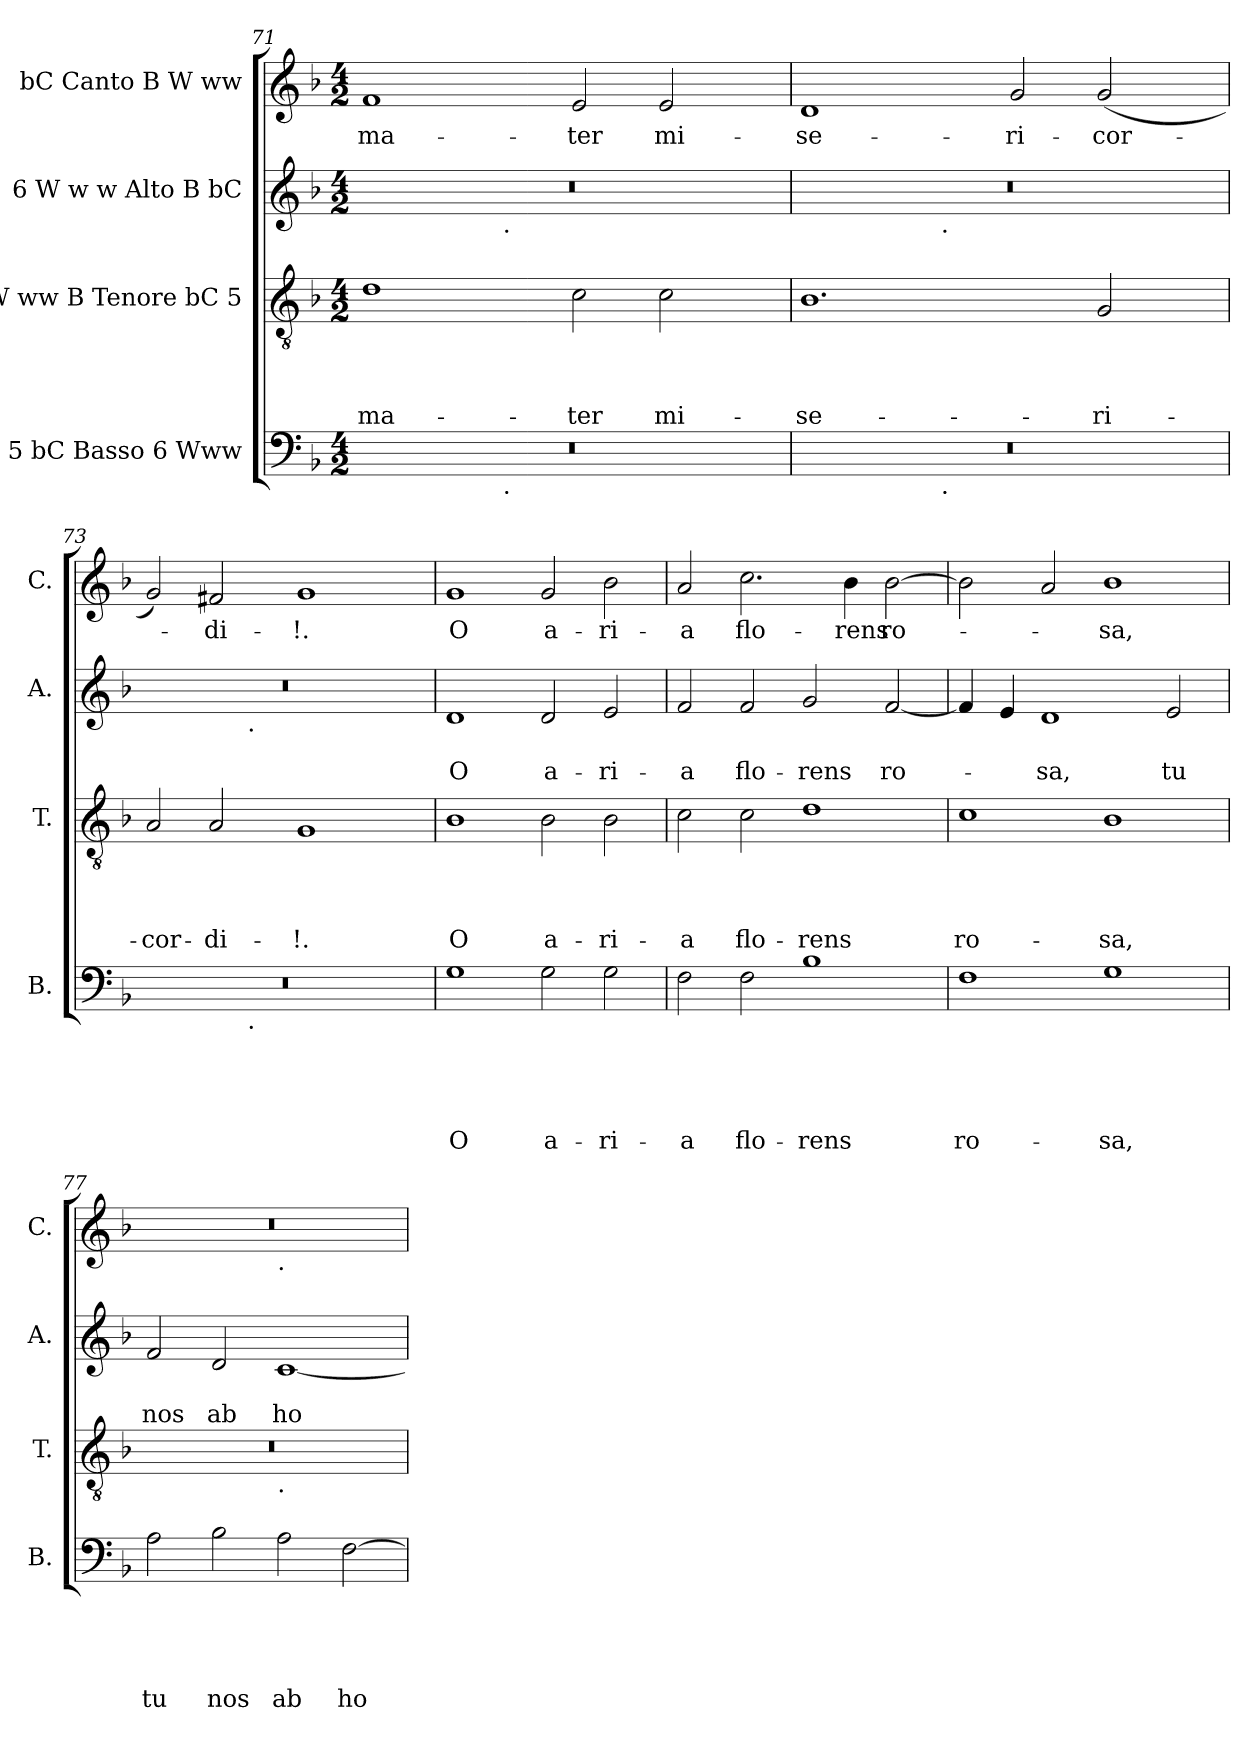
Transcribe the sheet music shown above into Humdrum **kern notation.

**kern	**text	**text	**text	**text	**text	**kern	**text	**text	**text	**text	**kern	**text	**text	**kern	**text
*part4	*part4	*part4	*part4	*part4	*part4	*part3	*part3	*part3	*part3	*part3	*part2	*part2	*part2	*part1	*part1
*staff4	*staff4	*staff4	*staff4	*staff4	*staff4	*staff3	*staff3	*staff3	*staff3	*staff3	*staff2	*staff2	*staff2	*staff1	*staff1
*I"5 bC Basso 6 Www	*	*	*	*	*	*I"W ww B Tenore bC 5	*	*	*	*	*I"6 W w w Alto B bC	*	*	*I"bC Canto B W ww	*
*I'B.	*	*	*	*	*	*I'T.	*	*	*	*	*I'A.	*	*	*I'C.	*
*clefF4	*	*	*	*	*	*clefGv2	*	*	*	*	*clefG2	*	*	*clefG2	*
*k[b-]	*	*	*	*	*	*k[b-]	*	*	*	*	*k[b-]	*	*	*k[b-]	*
*F:	*	*	*	*	*	*F:	*	*	*	*	*F:	*	*	*F:	*
*M4/2	*	*	*	*	*	*M4/2	*	*	*	*	*M4/2	*	*	*M4/2	*
=71	=71	=71	=71	=71	=71	=71	=71	=71	=71	=71	=71	=71	=71	=71	=71
!	!	!	!	!	!	!	!	!	!	!LO:LY:b	!	!	!	!	!LO:LY:b
*^	*	*	*	*	*	*	*	*	*	*	*^	*	*	*	*
0r	2ryy	.	.	.	.	.	1d	.	.	.	ma-	0r	2ryy	.	.	1f	ma-
.	8ryy	.	.	.	.	.	.	.	.	.	.	.	8ryy	.	.	.	.
.	32ryy	.	.	.	.	.	.	.	.	.	.	.	32ryy	.	.	.	.
!	!	!	!	!	!	!	!	!	!	!	!	!	!LO:TX:b:t=.	!	!	!	!
!	!LO:TX:b:t=.	!	!	!	!	!	!	!	!	!	!	!	!	!	!	!	!
.	1ryy	.	.	.	.	.	.	.	.	.	.	.	1ryy	.	.	.	.
!	!	!	!	!	!	!	!	!	!	!	!LO:LY:b	!	!	!	!	!	!LO:LY:b
.	.	.	.	.	.	.	2c\	.	.	.	-ter	.	.	.	.	2e/	-ter
!	!	!	!	!	!	!	!	!	!	!	!LO:LY:b	!	!	!	!	!	!LO:LY:b
.	.	.	.	.	.	.	2c\	.	.	.	mi-	.	.	.	.	2e/	mi-
.	4ryy	.	.	.	.	.	.	.	.	.	.	.	4ryy	.	.	.	.
.	16.ryy	.	.	.	.	.	.	.	.	.	.	.	16.ryy	.	.	.	.
=72	=72	=72	=72	=72	=72	=72	=72	=72	=72	=72	=72	=72	=72	=72	=72	=72	=72
!	!	!	!	!	!	!	!	!	!	!	!LO:LY:b	!	!	!	!	!	!LO:LY:b
0r	2ryy	.	.	.	.	.	1.B-	.	.	.	-se-	0r	2ryy	.	.	1d	-se-
.	8ryy	.	.	.	.	.	.	.	.	.	.	.	8ryy	.	.	.	.
.	32ryy	.	.	.	.	.	.	.	.	.	.	.	32ryy	.	.	.	.
!	!	!	!	!	!	!	!	!	!	!	!	!	!LO:TX:b:t=.	!	!	!	!
!	!LO:TX:b:t=.	!	!	!	!	!	!	!	!	!	!	!	!	!	!	!	!
.	1ryy	.	.	.	.	.	.	.	.	.	.	.	1ryy	.	.	.	.
!	!	!	!	!	!	!	!	!	!	!	!	!	!	!	!	!	!LO:LY:b
.	.	.	.	.	.	.	.	.	.	.	.	.	.	.	.	2g/	-ri-
!	!	!	!	!	!	!	!	!	!	!	!LO:LY:b	!	!	!	!	!	!LO:LY:b
.	.	.	.	.	.	.	2G/	.	.	.	-ri-	.	.	.	.	(<2g/	-cor-
.	4ryy	.	.	.	.	.	.	.	.	.	.	.	4ryy	.	.	.	.
.	16.ryy	.	.	.	.	.	.	.	.	.	.	.	16.ryy	.	.	.	.
=73	=73	=73	=73	=73	=73	=73	=73	=73	=73	=73	=73	=73	=73	=73	=73	=73	=73
!	!	!	!	!	!	!	!	!	!	!	!LO:LY:b	!	!	!	!	!	!
0r	2ryy	.	.	.	.	.	2A/	.	.	.	-cor-	0r	2ryy	.	.	2g/)	.
!	!	!	!	!	!	!	!	!	!	!	!LO:LY:b	!	!	!	!	!	!LO:LY:b
.	8ryy	.	.	.	.	.	2A/	.	.	.	-di-	.	8ryy	.	.	2f#/	-di-
.	32ryy	.	.	.	.	.	.	.	.	.	.	.	32ryy	.	.	.	.
!	!	!	!	!	!	!	!	!	!	!	!	!	!LO:TX:b:t=.	!	!	!	!
!	!LO:TX:b:t=.	!	!	!	!	!	!	!	!	!	!	!	!	!	!	!	!
.	1ryy	.	.	.	.	.	.	.	.	.	.	.	1ryy	.	.	.	.
!	!	!	!	!	!	!	!	!	!	!	!LO:LY:b	!	!	!	!	!	!LO:LY:b
.	.	.	.	.	.	.	1G	.	.	.	-!.	.	.	.	.	1g	-!.
.	4ryy	.	.	.	.	.	.	.	.	.	.	.	4ryy	.	.	.	.
.	16.ryy	.	.	.	.	.	.	.	.	.	.	.	16.ryy	.	.	.	.
!!LO:LB:g=z
=74	=74	=74	=74	=74	=74	=74	=74	=74	=74	=74	=74	=74	=74	=74	=74	=74	=74
!	!	!	!	!	!	!LO:LY:b	!	!	!	!	!LO:LY:b	!	!	!	!LO:LY:b	!	!LO:LY:b
*v	*v	*	*	*	*	*	*	*	*	*	*	*v	*v	*	*	*	*
1G	.	.	.	.	O	1B-	.	.	.	O	1d	.	O	1g	O
!	!	!	!	!	!LO:LY:b	!	!	!	!	!LO:LY:b	!	!	!LO:LY:b	!	!LO:LY:b
2G\	.	.	.	.	a-	2B-\	.	.	.	a-	2d/	.	a-	2g/	a-
!	!	!	!	!	!LO:LY:b	!	!	!	!	!LO:LY:b	!	!	!LO:LY:b	!	!LO:LY:b
2G\	.	.	.	.	-ri-	2B-\	.	.	.	-ri-	2e/	.	-ri-	2b-\	-ri-
=75	=75	=75	=75	=75	=75	=75	=75	=75	=75	=75	=75	=75	=75	=75	=75
!	!	!	!	!	!LO:LY:b	!	!	!	!	!LO:LY:b	!	!	!LO:LY:b	!	!LO:LY:b
2F\	.	.	.	.	-a	2c\	.	.	.	-a	2f/	.	-a	2a/	-a
!	!	!	!	!	!LO:LY:b	!	!	!	!	!LO:LY:b	!	!	!LO:LY:b	!	!LO:LY:b
2F\	.	.	.	.	flo-	2c\	.	.	.	flo-	2f/	.	flo-	2.cc\	flo-
!	!	!	!	!	!LO:LY:b	!	!	!	!	!LO:LY:b	!	!	!LO:LY:b	!	!
1B-	.	.	.	.	-rens	1d	.	.	.	-rens	2g/	.	-rens	.	.
!	!	!	!	!	!	!	!	!	!	!	!	!	!	!	!LO:LY:b
.	.	.	.	.	.	.	.	.	.	.	.	.	.	4b-\	-rens
!	!	!	!	!	!	!	!	!	!	!	!	!	!LO:LY:b	!	!LO:LY:b
.	.	.	.	.	.	.	.	.	.	.	[<2f/	.	ro-	[>2b-\	ro-
=76	=76	=76	=76	=76	=76	=76	=76	=76	=76	=76	=76	=76	=76	=76	=76
!	!	!	!	!	!LO:LY:b	!	!	!	!	!LO:LY:b	!	!	!	!	!
1F	.	.	.	.	ro-	1c	.	.	.	ro-	4f/]	.	.	2b-\]	.
.	.	.	.	.	.	.	.	.	.	.	4e/	.	.	.	.
!	!	!	!	!	!	!	!	!	!	!	!	!	!LO:LY:b	!	!
.	.	.	.	.	.	.	.	.	.	.	1d	.	-sa,	2a/	.
!	!	!	!	!	!LO:LY:b	!	!	!	!	!LO:LY:b	!	!	!	!	!LO:LY:b
1G	.	.	.	.	-sa,	1B-	.	.	.	-sa,	.	.	.	1b-	-sa,
!	!	!	!	!	!	!	!	!	!	!	!	!	!LO:LY:b	!	!
.	.	.	.	.	.	.	.	.	.	.	2e/	.	tu	.	.
=77	=77	=77	=77	=77	=77	=77	=77	=77	=77	=77	=77	=77	=77	=77	=77
!	!	!	!	!	!LO:LY:b	!	!	!	!	!	!	!	!LO:LY:b	!	!
*	*	*	*	*	*	*^	*	*	*	*	*	*	*	*^	*
2A\	.	.	.	.	tu	0r	1ryy	.	.	.	.	2f/	.	nos	0r	1ryy	.
!	!	!	!	!	!LO:LY:b	!	!	!	!	!	!	!	!	!LO:LY:b	!	!	!
2B-\	.	.	.	.	nos	.	.	.	.	.	.	2d/	.	ab	.	.	.
!	!	!	!	!	!	!	!	!	!	!	!	!	!	!	!	!LO:TX:b:t=.	!
!	!	!	!	!	!	!	!LO:TX:b:t=.	!	!	!	!	!	!	!	!	!	!
!	!	!	!	!	!LO:LY:b	!	!	!	!	!	!	!	!	!LO:LY:b	!	!	!
2A\	.	.	.	.	ab	.	1ryy	.	.	.	.	[<1c	.	ho-	.	1ryy	.
!	!	!	!	!	!LO:LY:b	!	!	!	!	!	!	!	!	!	!	!	!
[>2F\	.	.	.	.	ho-	.	.	.	.	.	.	.	.	.	.	.	.
*	*	*	*	*	*	*v	*v	*	*	*	*	*	*	*	*v	*v	*
=	=	=	=	=	=	=	=	=	=	=	=	=	=	=	=
*-	*-	*-	*-	*-	*-	*-	*-	*-	*-	*-	*-	*-	*-	*-	*-
